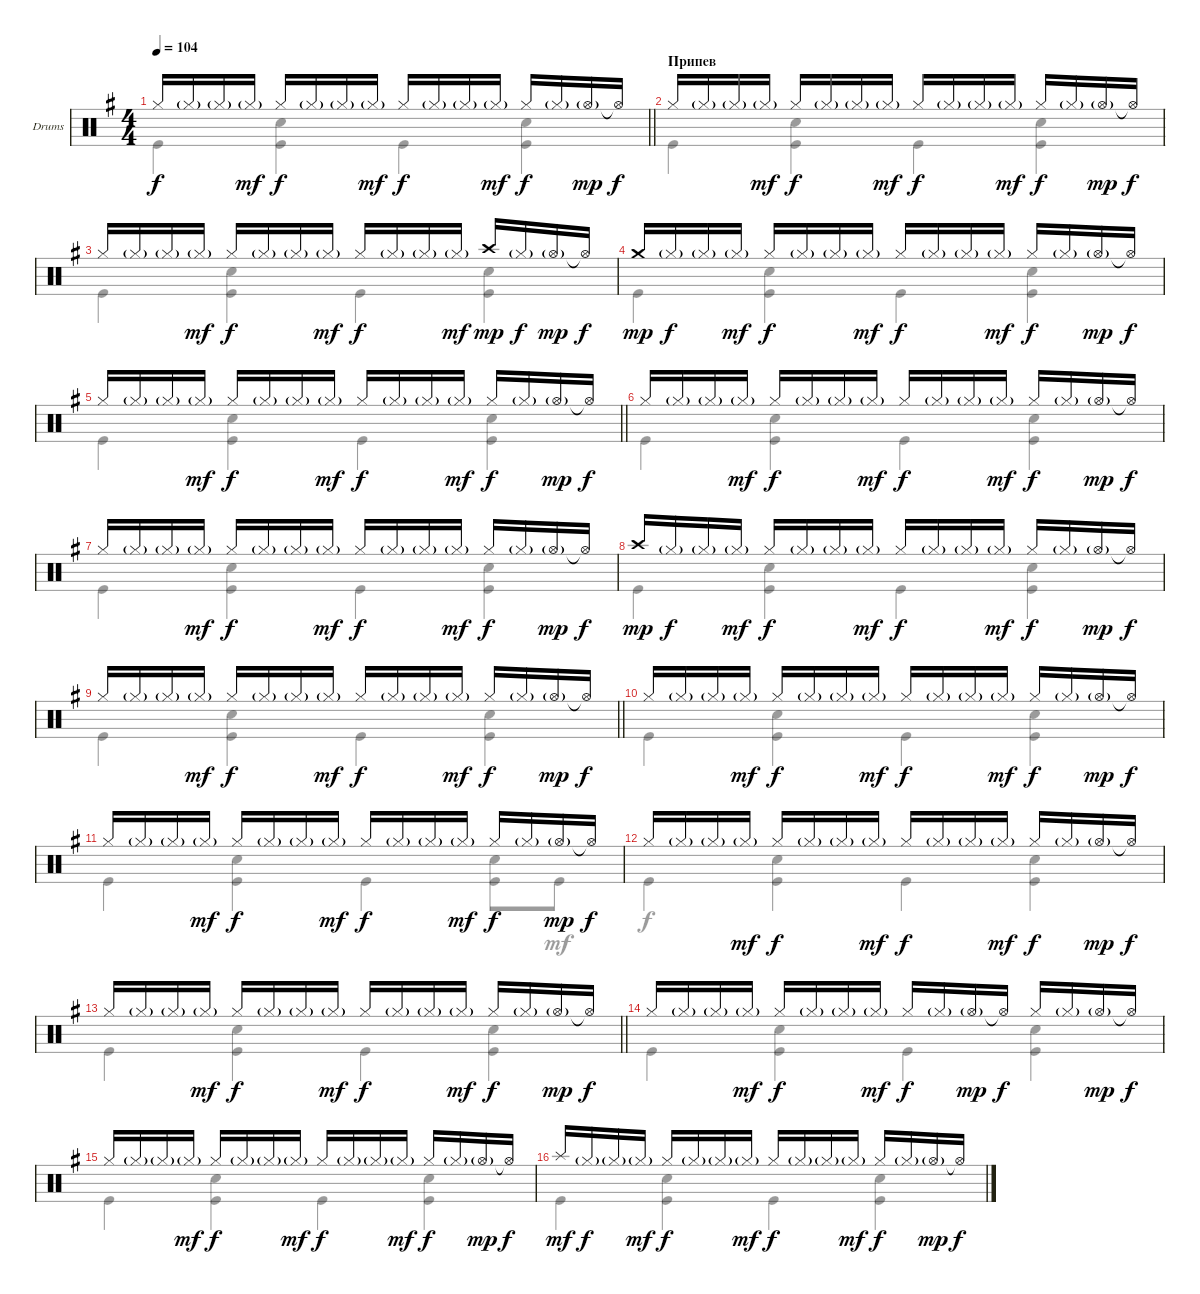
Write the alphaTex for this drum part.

\bracketExtendMode groupsimilarinstruments
\firstSystemTrackNameOrientation horizontal
\otherSystemsTrackNameOrientation horizontal
\track ("Drumkit" "Drums") {instrument percussion}
\staff {score}
\articulation defaults
\voice
\ts (4 4)
\tempo 104
\clef neutral
\barLineRight lightlight
\ks eminor "Hi-Hat (closed)".16{dy f} "Hi-Hat (closed)"{g}.16 "Hi-Hat (closed)"{g}.16 "Hi-Hat (closed)"{g}.16{dy mf} "Hi-Hat (closed)".16{dy f} "Hi-Hat (closed)"{g}.16 "Hi-Hat (closed)"{g}.16 "Hi-Hat (closed)"{g}.16{dy mf} "Hi-Hat (closed)".16{dy f} "Hi-Hat (closed)"{g}.16 "Hi-Hat (closed)"{g}.16 "Hi-Hat (closed)"{g}.16{dy mf} "Hi-Hat (closed)".16{dy f} "Hi-Hat (closed)"{g}.16 "Hi-Hat (open)"{g}.16{dy mp} "Hi-Hat (open)"{t}.16{dy f}
|
\section ("" "Припев")
"Hi-Hat (closed)".16 "Hi-Hat (closed)"{g}.16 "Hi-Hat (closed)"{g}.16 "Hi-Hat (closed)"{g}.16{dy mf} "Hi-Hat (closed)".16{dy f} "Hi-Hat (closed)"{g}.16 "Hi-Hat (closed)"{g}.16 "Hi-Hat (closed)"{g}.16{dy mf} "Hi-Hat (closed)".16{dy f} "Hi-Hat (closed)"{g}.16 "Hi-Hat (closed)"{g}.16 "Hi-Hat (closed)"{g}.16{dy mf} "Hi-Hat (closed)".16{dy f} "Hi-Hat (closed)"{g}.16 "Hi-Hat (open)"{g}.16{dy mp} "Hi-Hat (open)"{t}.16{dy f} |
"Hi-Hat (closed)".16 "Hi-Hat (closed)"{g}.16 "Hi-Hat (closed)"{g}.16 "Hi-Hat (closed)"{g}.16{dy mf} "Hi-Hat (closed)".16{dy f} "Hi-Hat (closed)"{g}.16 "Hi-Hat (closed)"{g}.16 "Hi-Hat (closed)"{g}.16{dy mf} "Hi-Hat (closed)".16{dy f} "Hi-Hat (closed)"{g}.16 "Hi-Hat (closed)"{g}.16 "Hi-Hat (closed)"{g}.16{dy mf} "Crash high (hit)".16{dy mp} "Hi-Hat (closed)"{g}.16{dy f} "Hi-Hat (open)"{g}.16{dy mp} "Hi-Hat (open)"{t}.16{dy f} |
"Crash medium (hit)".16{dy mp} "Hi-Hat (closed)"{g}.16{dy f} "Hi-Hat (closed)"{g}.16 "Hi-Hat (closed)"{g}.16{dy mf} "Hi-Hat (closed)".16{dy f} "Hi-Hat (closed)"{g}.16 "Hi-Hat (closed)"{g}.16 "Hi-Hat (closed)"{g}.16{dy mf} "Hi-Hat (closed)".16{dy f} "Hi-Hat (closed)"{g}.16 "Hi-Hat (closed)"{g}.16 "Hi-Hat (closed)"{g}.16{dy mf} "Hi-Hat (closed)".16{dy f} "Hi-Hat (closed)"{g}.16 "Hi-Hat (open)"{g}.16{dy mp} "Hi-Hat (open)"{t}.16{dy f} |
\barLineRight lightlight "Hi-Hat (closed)".16 "Hi-Hat (closed)"{g}.16 "Hi-Hat (closed)"{g}.16 "Hi-Hat (closed)"{g}.16{dy mf} "Hi-Hat (closed)".16{dy f} "Hi-Hat (closed)"{g}.16 "Hi-Hat (closed)"{g}.16 "Hi-Hat (closed)"{g}.16{dy mf} "Hi-Hat (closed)".16{dy f} "Hi-Hat (closed)"{g}.16 "Hi-Hat (closed)"{g}.16 "Hi-Hat (closed)"{g}.16{dy mf} "Hi-Hat (closed)".16{dy f} "Hi-Hat (closed)"{g}.16 "Hi-Hat (open)"{g}.16{dy mp} "Hi-Hat (open)"{t}.16{dy f}
|
\section ("" "")
"Hi-Hat (closed)".16 "Hi-Hat (closed)"{g}.16 "Hi-Hat (closed)"{g}.16 "Hi-Hat (closed)"{g}.16{dy mf} "Hi-Hat (closed)".16{dy f} "Hi-Hat (closed)"{g}.16 "Hi-Hat (closed)"{g}.16 "Hi-Hat (closed)"{g}.16{dy mf} "Hi-Hat (closed)".16{dy f} "Hi-Hat (closed)"{g}.16 "Hi-Hat (closed)"{g}.16 "Hi-Hat (closed)"{g}.16{dy mf} "Hi-Hat (closed)".16{dy f} "Hi-Hat (closed)"{g}.16 "Hi-Hat (open)"{g}.16{dy mp} "Hi-Hat (open)"{t}.16{dy f} |
"Hi-Hat (closed)".16 "Hi-Hat (closed)"{g}.16 "Hi-Hat (closed)"{g}.16 "Hi-Hat (closed)"{g}.16{dy mf} "Hi-Hat (closed)".16{dy f} "Hi-Hat (closed)"{g}.16 "Hi-Hat (closed)"{g}.16 "Hi-Hat (closed)"{g}.16{dy mf} "Hi-Hat (closed)".16{dy f} "Hi-Hat (closed)"{g}.16 "Hi-Hat (closed)"{g}.16 "Hi-Hat (closed)"{g}.16{dy mf} "Hi-Hat (closed)".16{dy f} "Hi-Hat (closed)"{g}.16 "Hi-Hat (open)"{g}.16{dy mp} "Hi-Hat (open)"{t}.16{dy f} |
"Crash high (hit)".16{dy mp} "Hi-Hat (closed)"{g}.16{dy f} "Hi-Hat (closed)"{g}.16 "Hi-Hat (closed)"{g}.16{dy mf} "Hi-Hat (closed)".16{dy f} "Hi-Hat (closed)"{g}.16 "Hi-Hat (closed)"{g}.16 "Hi-Hat (closed)"{g}.16{dy mf} "Hi-Hat (closed)".16{dy f} "Hi-Hat (closed)"{g}.16 "Hi-Hat (closed)"{g}.16 "Hi-Hat (closed)"{g}.16{dy mf} "Hi-Hat (closed)".16{dy f} "Hi-Hat (closed)"{g}.16 "Hi-Hat (open)"{g}.16{dy mp} "Hi-Hat (open)"{t}.16{dy f} |
\barLineRight lightlight "Hi-Hat (closed)".16 "Hi-Hat (closed)"{g}.16 "Hi-Hat (closed)"{g}.16 "Hi-Hat (closed)"{g}.16{dy mf} "Hi-Hat (closed)".16{dy f} "Hi-Hat (closed)"{g}.16 "Hi-Hat (closed)"{g}.16 "Hi-Hat (closed)"{g}.16{dy mf} "Hi-Hat (closed)".16{dy f} "Hi-Hat (closed)"{g}.16 "Hi-Hat (closed)"{g}.16 "Hi-Hat (closed)"{g}.16{dy mf} "Hi-Hat (closed)".16{dy f} "Hi-Hat (closed)"{g}.16 "Hi-Hat (open)"{g}.16{dy mp} "Hi-Hat (open)"{t}.16{dy f}
|
\section ("" "")
"Hi-Hat (closed)".16 "Hi-Hat (closed)"{g}.16 "Hi-Hat (closed)"{g}.16 "Hi-Hat (closed)"{g}.16{dy mf} "Hi-Hat (closed)".16{dy f} "Hi-Hat (closed)"{g}.16 "Hi-Hat (closed)"{g}.16 "Hi-Hat (closed)"{g}.16{dy mf} "Hi-Hat (closed)".16{dy f} "Hi-Hat (closed)"{g}.16 "Hi-Hat (closed)"{g}.16 "Hi-Hat (closed)"{g}.16{dy mf} "Hi-Hat (closed)".16{dy f} "Hi-Hat (closed)"{g}.16 "Hi-Hat (open)"{g}.16{dy mp} "Hi-Hat (open)"{t}.16{dy f} |
"Hi-Hat (closed)".16 "Hi-Hat (closed)"{g}.16 "Hi-Hat (closed)"{g}.16 "Hi-Hat (closed)"{g}.16{dy mf} "Hi-Hat (closed)".16{dy f} "Hi-Hat (closed)"{g}.16 "Hi-Hat (closed)"{g}.16 "Hi-Hat (closed)"{g}.16{dy mf} "Hi-Hat (closed)".16{dy f} "Hi-Hat (closed)"{g}.16 "Hi-Hat (closed)"{g}.16 "Hi-Hat (closed)"{g}.16{dy mf} "Hi-Hat (closed)".16{dy f} "Hi-Hat (closed)"{g}.16 "Hi-Hat (open)"{g}.16{dy mp} "Hi-Hat (open)"{t}.16{dy f} |
"Hi-Hat (closed)".16 "Hi-Hat (closed)"{g}.16 "Hi-Hat (closed)"{g}.16 "Hi-Hat (closed)"{g}.16{dy mf} "Hi-Hat (closed)".16{dy f} "Hi-Hat (closed)"{g}.16 "Hi-Hat (closed)"{g}.16 "Hi-Hat (closed)"{g}.16{dy mf} "Hi-Hat (closed)".16{dy f} "Hi-Hat (closed)"{g}.16 "Hi-Hat (closed)"{g}.16 "Hi-Hat (closed)"{g}.16{dy mf} "Hi-Hat (closed)".16{dy f} "Hi-Hat (closed)"{g}.16 "Hi-Hat (open)"{g}.16{dy mp} "Hi-Hat (open)"{t}.16{dy f} |
\barLineRight lightlight "Hi-Hat (closed)".16 "Hi-Hat (closed)"{g}.16 "Hi-Hat (closed)"{g}.16 "Hi-Hat (closed)"{g}.16{dy mf} "Hi-Hat (closed)".16{dy f} "Hi-Hat (closed)"{g}.16 "Hi-Hat (closed)"{g}.16 "Hi-Hat (closed)"{g}.16{dy mf} "Hi-Hat (closed)".16{dy f} "Hi-Hat (closed)"{g}.16 "Hi-Hat (closed)"{g}.16 "Hi-Hat (closed)"{g}.16{dy mf} "Hi-Hat (closed)".16{dy f} "Hi-Hat (closed)"{g}.16 "Hi-Hat (open)"{g}.16{dy mp} "Hi-Hat (open)"{t}.16{dy f}
|
\section ("" "")
"Hi-Hat (closed)".16 "Hi-Hat (closed)"{g}.16 "Hi-Hat (closed)"{g}.16 "Hi-Hat (closed)"{g}.16{dy mf} "Hi-Hat (closed)".16{dy f} "Hi-Hat (closed)"{g}.16 "Hi-Hat (closed)"{g}.16 "Hi-Hat (closed)"{g}.16{dy mf} "Hi-Hat (closed)".16{dy f} "Hi-Hat (closed)"{g}.16 "Hi-Hat (open)"{g}.16{dy mp} "Hi-Hat (open)"{t}.16{dy f} "Hi-Hat (closed)".16 "Hi-Hat (closed)"{g}.16 "Hi-Hat (open)"{g}.16{dy mp} "Hi-Hat (open)"{t}.16{dy f} |
"Hi-Hat (closed)".16 "Hi-Hat (closed)"{g}.16 "Hi-Hat (closed)"{g}.16 "Hi-Hat (closed)"{g}.16{dy mf} "Hi-Hat (closed)".16{dy f} "Hi-Hat (closed)"{g}.16 "Hi-Hat (closed)"{g}.16 "Hi-Hat (closed)"{g}.16{dy mf} "Hi-Hat (closed)".16{dy f} "Hi-Hat (closed)"{g}.16 "Hi-Hat (closed)"{g}.16 "Hi-Hat (closed)"{g}.16{dy mf} "Hi-Hat (closed)".16{dy f} "Hi-Hat (closed)"{g}.16 "Hi-Hat (open)"{g}.16{dy mp} "Hi-Hat (open)"{t}.16{dy f} |
"Splash (hit)".16{dy mf} "Hi-Hat (closed)"{g}.16{dy f} "Hi-Hat (closed)"{g}.16 "Hi-Hat (closed)"{g}.16{dy mf} "Hi-Hat (closed)".16{dy f} "Hi-Hat (closed)"{g}.16 "Hi-Hat (closed)"{g}.16 "Hi-Hat (closed)"{g}.16{dy mf} "Hi-Hat (closed)".16{dy f} "Hi-Hat (closed)"{g}.16 "Hi-Hat (closed)"{g}.16 "Hi-Hat (closed)"{g}.16{dy mf} "Hi-Hat (closed)".16{dy f} "Hi-Hat (closed)"{g}.16 "Hi-Hat (open)"{g}.16{dy mp} "Hi-Hat (open)"{t}.16{dy f}
\voice
\clef neutral
\ottava regular
\simile none
\barLineRight lightlight
\ks eminor "Kick (hit)".4{dy f}
("Snare (hit) 2" "Kick (hit)").4 "Kick (hit)".4 ("Snare (hit) 2" "Kick (hit)").4 |
"Kick (hit)".4 ("Snare (hit) 2" "Kick (hit)").4 "Kick (hit)".4 ("Snare (hit) 2" "Kick (hit)").4 |
"Kick (hit)".4 ("Snare (hit) 2" "Kick (hit)").4 "Kick (hit)".4 ("Snare (hit) 2" "Kick (hit)").4 |
"Kick (hit)".4 ("Snare (hit) 2" "Kick (hit)").4 "Kick (hit)".4 ("Snare (hit) 2" "Kick (hit)").4 |
\barLineRight lightlight "Kick (hit)".4
("Snare (hit) 2" "Kick (hit)").4 "Kick (hit)".4 ("Snare (hit) 2" "Kick (hit)").4 |
"Kick (hit)".4 ("Snare (hit) 2" "Kick (hit)").4 "Kick (hit)".4 ("Snare (hit) 2" "Kick (hit)").4 |
"Kick (hit)".4 ("Snare (hit) 2" "Kick (hit)").4 "Kick (hit)".4 ("Snare (hit) 2" "Kick (hit)").4 |
"Kick (hit)".4 ("Snare (hit) 2" "Kick (hit)").4 "Kick (hit)".4 ("Snare (hit) 2" "Kick (hit)").4 |
\barLineRight lightlight "Kick (hit)".4
("Snare (hit) 2" "Kick (hit)").4 "Kick (hit)".4 ("Snare (hit) 2" "Kick (hit)").4 |
"Kick (hit)".4 ("Snare (hit) 2" "Kick (hit)").4 "Kick (hit)".4 ("Snare (hit) 2" "Kick (hit)").4 |
"Kick (hit)".4 ("Snare (hit) 2" "Kick (hit)").4 "Kick (hit)".4 ("Snare (hit) 2" "Kick (hit)").8 "Kick (hit)".8{dy mf} |
"Kick (hit)".4{dy f} ("Snare (hit) 2" "Kick (hit)").4 "Kick (hit)".4 ("Snare (hit) 2" "Kick (hit)").4 |
\barLineRight lightlight "Kick (hit)".4
("Snare (hit) 2" "Kick (hit)").4 "Kick (hit)".4 ("Snare (hit) 2" "Kick (hit)").4 |
"Kick (hit)".4 ("Snare (hit) 2" "Kick (hit)").4 "Kick (hit)".4 ("Snare (hit) 2" "Kick (hit)").4 |
"Kick (hit)".4 ("Snare (hit) 2" "Kick (hit)").4 "Kick (hit)".4 ("Snare (hit) 2" "Kick (hit)").4 |
"Kick (hit)".4 ("Snare (hit) 2" "Kick (hit)").4 "Kick (hit)".4 ("Snare (hit) 2" "Kick (hit)").4
